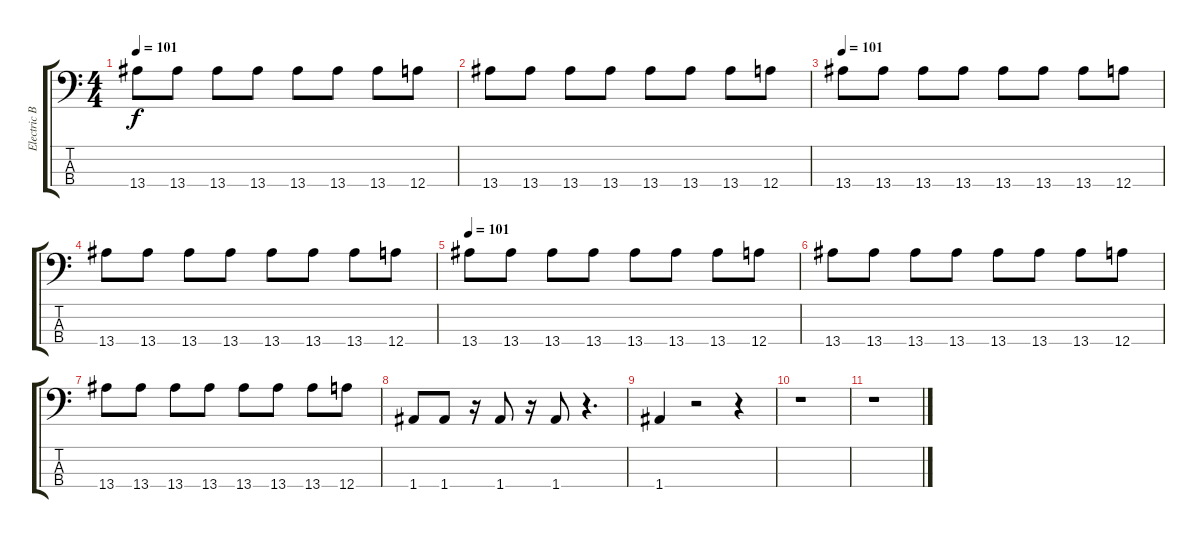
\track ("Electric Bass (finger)" "Electric B") {instrument electricbassfinger}
\staff {score tabs}
\tuning (C-1 G2 D2 A1) {hide}
\ts (4 4)
\tempo 101
\clef f4
\ks c
13.4.8{dy f} 13.4.8 13.4.8 13.4.8 13.4.8 13.4.8 13.4.8 12.4.8 |
13.4.8 13.4.8 13.4.8 13.4.8 13.4.8 13.4.8 13.4.8 12.4.8 |
\tempo 101
13.4.8 13.4.8 13.4.8 13.4.8 13.4.8 13.4.8 13.4.8 12.4.8 |
13.4.8 13.4.8 13.4.8 13.4.8 13.4.8 13.4.8 13.4.8 12.4.8 |
\tempo 101
13.4.8 13.4.8 13.4.8 13.4.8 13.4.8 13.4.8 13.4.8 12.4.8 |
13.4.8 13.4.8 13.4.8 13.4.8 13.4.8 13.4.8 13.4.8 12.4.8 |
13.4.8 13.4.8 13.4.8 13.4.8 13.4.8 13.4.8 13.4.8 12.4.8 |
1.4.8 1.4.8 r.16 1.4.8 r.16 1.4.8 r.4{d} |
1.4.4 r.2 r.4 |
r.1 |
r.1
